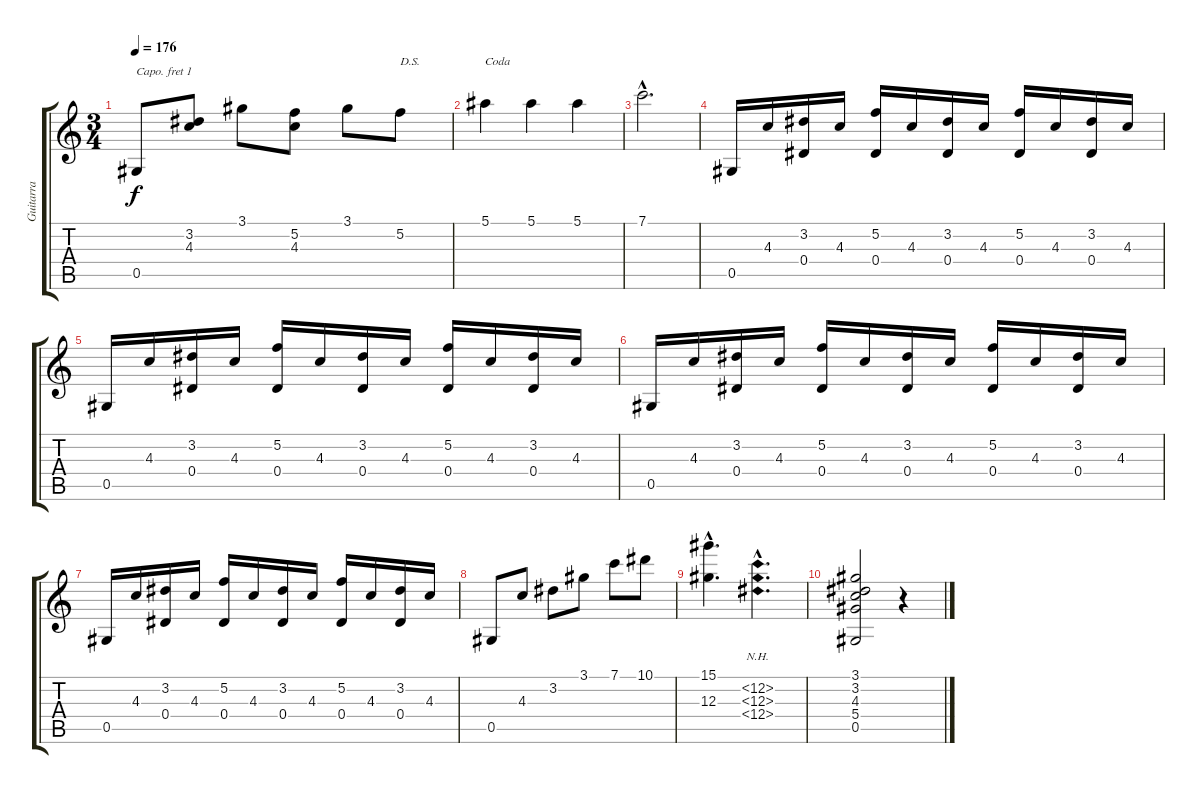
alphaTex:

\track ("Guitarra" "Guitarra") {instrument acousticguitarnylon}
\staff {score tabs}
\capo 1
\tuning (E4 B3 G3 D3 G2 D2) {hide}
\ts (3 4)
\tempo 176
\clef g2
\ks c
0.5.8{dy f} (3.2 4.3).8 3.1.8 (5.2 4.3).8 3.1.8 5.2.8{txt "D.S."} |
5.1.4{txt "Coda"} 5.1.4 5.1.4 |
7.1{hac}.2{d} |
0.5.16 4.3.16 (3.2 0.4).16 4.3.16 (5.2 0.4).16 4.3.16 (3.2 0.4).16 4.3.16 (5.2 0.4).16 4.3.16 (3.2 0.4).16 4.3.16 |
0.5.16 4.3.16 (3.2 0.4).16 4.3.16 (5.2 0.4).16 4.3.16 (3.2 0.4).16 4.3.16 (5.2 0.4).16 4.3.16 (3.2 0.4).16 4.3.16 |
0.5.16 4.3.16 (3.2 0.4).16 4.3.16 (5.2 0.4).16 4.3.16 (3.2 0.4).16 4.3.16 (5.2 0.4).16 4.3.16 (3.2 0.4).16 4.3.16 |
0.5.16 4.3.16 (3.2 0.4).16 4.3.16 (5.2 0.4).16 4.3.16 (3.2 0.4).16 4.3.16 (5.2 0.4).16 4.3.16 (3.2 0.4).16 4.3.16 |
0.5.8 4.3.8 3.2.8 3.1.8 7.1.8 10.1.8 |
(15.1{hac} 12.3{hac}).4{d} (12.2{nh hac} 12.3{nh hac} 12.4{nh hac}).4{d} |
(3.1 3.2 4.3 5.4 0.5).2 r.4
